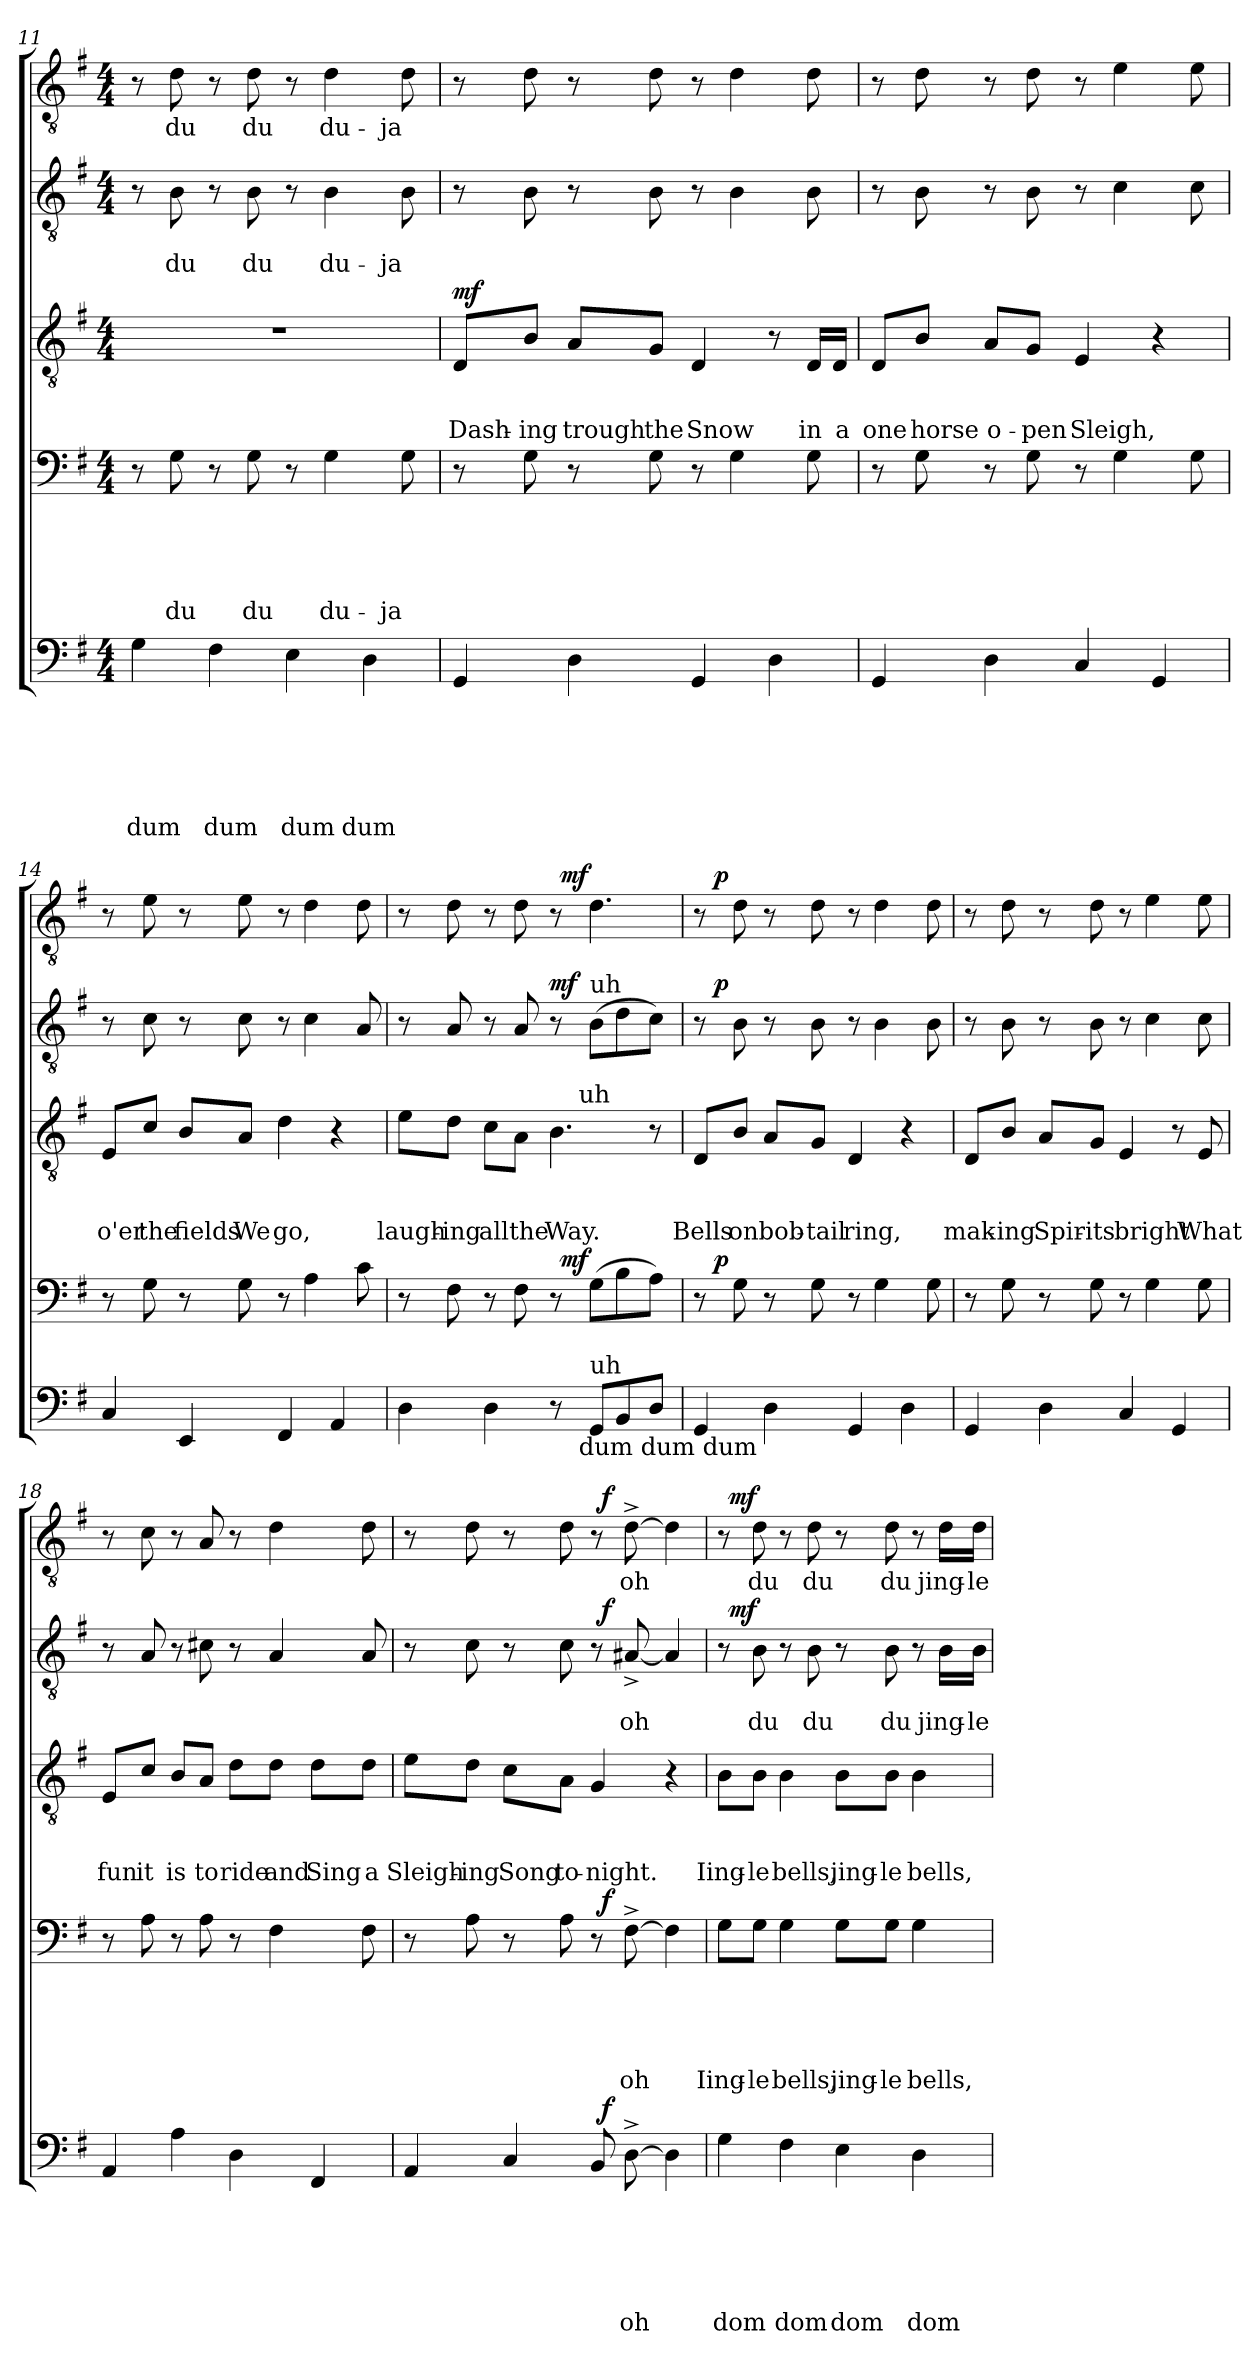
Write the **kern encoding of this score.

**kern	**text	**text	**text	**text	**text	**text	**dynam	**kern	**text	**text	**text	**text	**text	**dynam	**kern	**text	**text	**text	**dynam	**kern	**text	**text	**dynam	**kern	**text	**dynam
*part5	*part5	*part5	*part5	*part5	*part5	*part5	*part5	*part4	*part4	*part4	*part4	*part4	*part4	*part4	*part3	*part3	*part3	*part3	*part3	*part2	*part2	*part2	*part2	*part1	*part1	*part1
*staff5	*staff5	*staff5	*staff5	*staff5	*staff5	*staff5	*staff5	*staff4	*staff4	*staff4	*staff4	*staff4	*staff4	*staff4	*staff3	*staff3	*staff3	*staff3	*staff3	*staff2	*staff2	*staff2	*staff2	*staff1	*staff1	*staff1
*clefF4	*	*	*	*	*	*	*	*clefF4	*	*	*	*	*	*	*clefGv2	*	*	*	*	*clefGv2	*	*	*	*clefGv2	*	*
*k[f#]	*	*	*	*	*	*	*	*k[f#]	*	*	*	*	*	*	*k[f#]	*	*	*	*	*k[f#]	*	*	*	*k[f#]	*	*
*G:	*	*	*	*	*	*	*	*G:	*	*	*	*	*	*	*G:	*	*	*	*	*G:	*	*	*	*G:	*	*
*M4/4	*	*	*	*	*	*	*	*M4/4	*	*	*	*	*	*	*M4/4	*	*	*	*	*M4/4	*	*	*	*M4/4	*	*
=11	=11	=11	=11	=11	=11	=11	=11	=11	=11	=11	=11	=11	=11	=11	=11	=11	=11	=11	=11	=11	=11	=11	=11	=11	=11	=11
!	!	!	!	!	!	!LO:LY:b	!	!	!	!	!	!	!	!	!	!	!	!	!	!	!	!	!	!	!	!
4G\	.	.	.	.	.	dum	.	8r	.	.	.	.	.	.	1r	.	.	.	.	8r	.	.	.	8r	.	.
!	!	!	!	!	!	!	!	!	!	!	!	!	!LO:LY:b	!	!	!	!	!	!	!	!	!LO:LY:b	!	!	!LO:LY:b	!
.	.	.	.	.	.	.	.	8G\	.	.	.	.	du	.	.	.	.	.	.	8B\	.	du	.	8d\	du	.
!	!	!	!	!	!	!LO:LY:b	!	!	!	!	!	!	!	!	!	!	!	!	!	!	!	!	!	!	!	!
4F#\	.	.	.	.	.	dum	.	8r	.	.	.	.	.	.	.	.	.	.	.	8r	.	.	.	8r	.	.
!	!	!	!	!	!	!	!	!	!	!	!	!	!LO:LY:b	!	!	!	!	!	!	!	!	!LO:LY:b	!	!	!LO:LY:b	!
.	.	.	.	.	.	.	.	8G\	.	.	.	.	du	.	.	.	.	.	.	8B\	.	du	.	8d\	du	.
!	!	!	!	!	!	!LO:LY:b	!	!	!	!	!	!	!	!	!	!	!	!	!	!	!	!	!	!	!	!
4E\	.	.	.	.	.	dum	.	8r	.	.	.	.	.	.	.	.	.	.	.	8r	.	.	.	8r	.	.
!	!	!	!	!	!	!	!	!	!	!	!	!	!LO:LY:b	!	!	!	!	!	!	!	!	!LO:LY:b	!	!	!LO:LY:b	!
.	.	.	.	.	.	.	.	4G\	.	.	.	.	du-	.	.	.	.	.	.	4B\	.	du-	.	4d\	du-	.
!	!	!	!	!	!	!LO:LY:b	!	!	!	!	!	!	!	!	!	!	!	!	!	!	!	!	!	!	!	!
4D\	.	.	.	.	.	dum	.	.	.	.	.	.	.	.	.	.	.	.	.	.	.	.	.	.	.	.
!	!	!	!	!	!	!	!	!	!	!	!	!	!LO:LY:b	!	!	!	!	!	!	!	!	!LO:LY:b	!	!	!LO:LY:b	!
.	.	.	.	.	.	.	.	8G\	.	.	.	.	-ja	.	.	.	.	.	.	8B\	.	-ja	.	8d\	-ja	.
!!LO:LB:g=z
=12	=12	=12	=12	=12	=12	=12	=12	=12	=12	=12	=12	=12	=12	=12	=12	=12	=12	=12	=12	=12	=12	=12	=12	=12	=12	=12
!	!	!	!	!	!	!	!	!	!	!	!	!	!	!	!	!	!	!LO:LY:b	!LO:DY:a	!	!	!	!	!	!	!
4GG/	.	.	.	.	.	.	.	8r	.	.	.	.	.	.	8D/L	.	.	Dash-	mf	8r	.	.	.	8r	.	.
!	!	!	!	!	!	!	!	!	!	!	!	!	!	!	!	!	!	!LO:LY:b	!	!	!	!	!	!	!	!
.	.	.	.	.	.	.	.	8G\	.	.	.	.	.	.	8B/J	.	.	-ing	.	8B\	.	.	.	8d\	.	.
!	!	!	!	!	!	!	!	!	!	!	!	!	!	!	!	!	!	!LO:LY:b	!	!	!	!	!	!	!	!
4D\	.	.	.	.	.	.	.	8r	.	.	.	.	.	.	8A/L	.	.	trough	.	8r	.	.	.	8r	.	.
!	!	!	!	!	!	!	!	!	!	!	!	!	!	!	!	!	!	!LO:LY:b	!	!	!	!	!	!	!	!
.	.	.	.	.	.	.	.	8G\	.	.	.	.	.	.	8G/J	.	.	the	.	8B\	.	.	.	8d\	.	.
!	!	!	!	!	!	!	!	!	!	!	!	!	!	!	!	!	!	!LO:LY:b	!	!	!	!	!	!	!	!
4GG/	.	.	.	.	.	.	.	8r	.	.	.	.	.	.	4D/	.	.	Snow	.	8r	.	.	.	8r	.	.
.	.	.	.	.	.	.	.	4G\	.	.	.	.	.	.	.	.	.	.	.	4B\	.	.	.	4d\	.	.
4D\	.	.	.	.	.	.	.	.	.	.	.	.	.	.	8r	.	.	.	.	.	.	.	.	.	.	.
!	!	!	!	!	!	!	!	!	!	!	!	!	!	!	!	!	!	!LO:LY:b	!	!	!	!	!	!	!	!
.	.	.	.	.	.	.	.	8G\	.	.	.	.	.	.	16D/LL	.	.	in	.	8B\	.	.	.	8d\	.	.
!	!	!	!	!	!	!	!	!	!	!	!	!	!	!	!	!	!	!LO:LY:b	!	!	!	!	!	!	!	!
.	.	.	.	.	.	.	.	.	.	.	.	.	.	.	16D/JJ	.	.	a	.	.	.	.	.	.	.	.
=13	=13	=13	=13	=13	=13	=13	=13	=13	=13	=13	=13	=13	=13	=13	=13	=13	=13	=13	=13	=13	=13	=13	=13	=13	=13	=13
!	!	!	!	!	!	!	!	!	!	!	!	!	!	!	!	!	!	!LO:LY:b	!	!	!	!	!	!	!	!
4GG/	.	.	.	.	.	.	.	8r	.	.	.	.	.	.	8D/L	.	.	one	.	8r	.	.	.	8r	.	.
!	!	!	!	!	!	!	!	!	!	!	!	!	!	!	!	!	!	!LO:LY:b	!	!	!	!	!	!	!	!
.	.	.	.	.	.	.	.	8G\	.	.	.	.	.	.	8B/J	.	.	horse	.	8B\	.	.	.	8d\	.	.
!	!	!	!	!	!	!	!	!	!	!	!	!	!	!	!	!	!	!LO:LY:b	!	!	!	!	!	!	!	!
4D\	.	.	.	.	.	.	.	8r	.	.	.	.	.	.	8A/L	.	.	o-	.	8r	.	.	.	8r	.	.
!	!	!	!	!	!	!	!	!	!	!	!	!	!	!	!	!	!	!LO:LY:b	!	!	!	!	!	!	!	!
.	.	.	.	.	.	.	.	8G\	.	.	.	.	.	.	8G/J	.	.	-pen	.	8B\	.	.	.	8d\	.	.
!	!	!	!	!	!	!	!	!	!	!	!	!	!	!	!	!	!	!LO:LY:b	!	!	!	!	!	!	!	!
4C/	.	.	.	.	.	.	.	8r	.	.	.	.	.	.	4E/	.	.	Sleigh,	.	8r	.	.	.	8r	.	.
.	.	.	.	.	.	.	.	4G\	.	.	.	.	.	.	.	.	.	.	.	4c\	.	.	.	4e\	.	.
4GG/	.	.	.	.	.	.	.	.	.	.	.	.	.	.	4r	.	.	.	.	.	.	.	.	.	.	.
.	.	.	.	.	.	.	.	8G\	.	.	.	.	.	.	.	.	.	.	.	8c\	.	.	.	8e\	.	.
=14	=14	=14	=14	=14	=14	=14	=14	=14	=14	=14	=14	=14	=14	=14	=14	=14	=14	=14	=14	=14	=14	=14	=14	=14	=14	=14
!	!	!	!	!	!	!	!	!	!	!	!	!	!	!	!	!	!	!LO:LY:b	!	!	!	!	!	!	!	!
4C/	.	.	.	.	.	.	.	8r	.	.	.	.	.	.	8E/L	.	.	o'er	.	8r	.	.	.	8r	.	.
!	!	!	!	!	!	!	!	!	!	!	!	!	!	!	!	!	!	!LO:LY:b	!	!	!	!	!	!	!	!
.	.	.	.	.	.	.	.	8G\	.	.	.	.	.	.	8c/J	.	.	the	.	8c\	.	.	.	8e\	.	.
!	!	!	!	!	!	!	!	!	!	!	!	!	!	!	!	!	!	!LO:LY:b	!	!	!	!	!	!	!	!
4EE/	.	.	.	.	.	.	.	8r	.	.	.	.	.	.	8B/L	.	.	fields	.	8r	.	.	.	8r	.	.
!	!	!	!	!	!	!	!	!	!	!	!	!	!	!	!	!	!	!LO:LY:b	!	!	!	!	!	!	!	!
.	.	.	.	.	.	.	.	8G\	.	.	.	.	.	.	8A/J	.	.	We	.	8c\	.	.	.	8e\	.	.
!	!	!	!	!	!	!	!	!	!	!	!	!	!	!	!	!	!	!LO:LY:b	!	!	!	!	!	!	!	!
4FF#/	.	.	.	.	.	.	.	8r	.	.	.	.	.	.	4d\	.	.	go,	.	8r	.	.	.	8r	.	.
.	.	.	.	.	.	.	.	4A\	.	.	.	.	.	.	.	.	.	.	.	4c\	.	.	.	4d\	.	.
4AA/	.	.	.	.	.	.	.	.	.	.	.	.	.	.	4r	.	.	.	.	.	.	.	.	.	.	.
.	.	.	.	.	.	.	.	8c\	.	.	.	.	.	.	.	.	.	.	.	8A/	.	.	.	8d\	.	.
!!LO:PB:g=z
=15	=15	=15	=15	=15	=15	=15	=15	=15	=15	=15	=15	=15	=15	=15	=15	=15	=15	=15	=15	=15	=15	=15	=15	=15	=15	=15
!	!	!	!	!	!	!	!	!	!	!	!	!	!	!	!	!	!	!LO:LY:b	!	!	!	!	!	!	!	!
*^	*	*	*	*	*	*	*	*^	*	*	*	*	*	*	*^	*	*	*	*	*	*	*	*	*^	*	*
4D\	2ryy	.	.	.	.	.	.	.	8r	2ryy	.	.	.	.	.	.	8e\L	2ryy	.	.	laugh-	.	8r	.	.	.	8r	2ryy	.	.
!	!	!	!	!	!	!	!	!	!	!	!	!	!	!	!	!	!	!	!	!	!LO:LY:b	!	!	!	!	!	!	!	!	!
.	.	.	.	.	.	.	.	.	8F#\	.	.	.	.	.	.	.	8d\J	.	.	.	-ing	.	8A/	.	.	.	8d\	.	.	.
!	!	!	!	!	!	!	!	!	!	!	!	!	!	!	!	!	!	!	!	!	!LO:LY:b	!	!	!	!	!	!	!	!	!
4D\	.	.	.	.	.	.	.	.	8r	.	.	.	.	.	.	.	8c\L	.	.	.	all	.	8r	.	.	.	8r	.	.	.
!	!	!	!	!	!	!	!	!	!	!	!	!	!	!	!	!	!	!	!	!	!LO:LY:b	!	!	!	!	!	!	!	!	!
.	.	.	.	.	.	.	.	.	8F#\	.	.	.	.	.	.	.	8A\J	.	.	.	the	.	8A/	.	.	.	8d\	.	.	.
!	!	!	!	!	!	!	!	!	!	!	!	!	!	!	!	!	!	!	!	!	!LO:LY:b	!	!	!	!	!LO:DY:b	!	!	!	!
8r	16.ryy	.	.	.	.	.	.	.	8r	32ryy	.	.	.	.	.	.	4.B\	16.ryy	.	.	Way.	.	8r	.	.	mf	8r	32ryy	.	.
!	!	!	!	!	!	!	!	!	!	!	!	!	!	!	!	!LO:DY:a	!	!	!	!	!	!	!	!	!	!	!	!	!	!LO:DY:a
.	.	.	.	.	.	.	.	.	.	4...ryy	.	.	.	.	.	mf	.	.	.	.	.	.	.	.	.	.	.	4...ryy	.	mf
!	!	!	!	!	!	!	!	!	!	!	!	!	!	!	!	!	!	!LO:TX:a:t=uh	!	!	!	!	!	!	!	!	!	!	!	!
!	!LO:TX:b:t=dum dum dum	!	!	!	!	!	!	!	!	!	!	!	!	!	!	!	!	!	!	!	!	!	!	!	!	!	!	!	!	!
.	4ryy	.	.	.	.	.	.	.	.	.	.	.	.	.	.	.	.	4ryy	.	.	.	.	.	.	.	.	.	.	.	.
!	!	!	!	!	!	!	!	!	!	!	!	!	!	!	!	!	!	!	!	!	!	!	!LO:TX:a:t=uh	!	!	!	!	!	!	!
!LO:TX:a:t=uh	!	!	!	!	!	!	!	!	!	!	!	!	!	!	!	!	!	!	!	!	!	!	!	!	!	!	!	!	!	!
8GG/L	.	.	.	.	.	.	.	.	(>8G\L	.	.	.	.	.	.	.	.	.	.	.	.	.	(>8B\L	.	.	.	4.d\	.	.	.
8BB/	.	.	.	.	.	.	.	.	8B\	.	.	.	.	.	.	.	.	.	.	.	.	.	8d\	.	.	.	.	.	.	.
.	8ryy	.	.	.	.	.	.	.	.	.	.	.	.	.	.	.	.	8ryy	.	.	.	.	.	.	.	.	.	.	.	.
8D/J	.	.	.	.	.	.	.	.	8A\J)	.	.	.	.	.	.	.	8r	.	.	.	.	.	8c\J)	.	.	.	.	.	.	.
.	32ryy	.	.	.	.	.	.	.	.	.	.	.	.	.	.	.	.	32ryy	.	.	.	.	.	.	.	.	.	.	.	.
=16	=16	=16	=16	=16	=16	=16	=16	=16	=16	=16	=16	=16	=16	=16	=16	=16	=16	=16	=16	=16	=16	=16	=16	=16	=16	=16	=16	=16	=16	=16
!	!	!	!	!	!	!	!	!	!	!	!	!	!	!	!	!	!	!	!	!	!LO:LY:b	!	!	!	!	!	!	!	!	!
*v	*v	*	*	*	*	*	*	*	*	*	*	*	*	*	*	*	*v	*v	*	*	*	*	*^	*	*	*	*	*	*	*
4GG/	.	.	.	.	.	.	.	8r	16ryy	.	.	.	.	.	.	8D/L	.	.	Bells	.	8r	16ryy	.	.	.	8r	16ryy	.	.
!	!	!	!	!	!	!	!	!	!	!	!	!	!	!	!LO:DY:a	!	!	!	!	!	!	!	!	!	!LO:DY:a	!	!	!	!LO:DY:a
.	.	.	.	.	.	.	.	.	2...ryy	.	.	.	.	.	p	.	.	.	.	.	.	2...ryy	.	.	p	.	2...ryy	.	p
!	!	!	!	!	!	!	!	!	!	!	!	!	!	!	!	!	!	!	!LO:LY:b	!	!	!	!	!	!	!	!	!	!
.	.	.	.	.	.	.	.	8G\	.	.	.	.	.	.	.	8B/J	.	.	on	.	8B\	.	.	.	.	8d\	.	.	.
!	!	!	!	!	!	!	!	!	!	!	!	!	!	!	!	!	!	!	!LO:LY:b	!	!	!	!	!	!	!	!	!	!
4D\	.	.	.	.	.	.	.	8r	.	.	.	.	.	.	.	8A/L	.	.	bob-	.	8r	.	.	.	.	8r	.	.	.
!	!	!	!	!	!	!	!	!	!	!	!	!	!	!	!	!	!	!	!LO:LY:b:rj	!	!	!	!	!	!	!	!	!	!
.	.	.	.	.	.	.	.	8G\	.	.	.	.	.	.	.	8G/J	.	.	-tail	.	8B\	.	.	.	.	8d\	.	.	.
!	!	!	!	!	!	!	!	!	!	!	!	!	!	!	!	!	!	!	!LO:LY:b	!	!	!	!	!	!	!	!	!	!
4GG/	.	.	.	.	.	.	.	8r	.	.	.	.	.	.	.	4D/	.	.	ring,	.	8r	.	.	.	.	8r	.	.	.
.	.	.	.	.	.	.	.	4G\	.	.	.	.	.	.	.	.	.	.	.	.	4B\	.	.	.	.	4d\	.	.	.
4D\	.	.	.	.	.	.	.	.	.	.	.	.	.	.	.	4r	.	.	.	.	.	.	.	.	.	.	.	.	.
.	.	.	.	.	.	.	.	8G\	.	.	.	.	.	.	.	.	.	.	.	.	8B\	.	.	.	.	8d\	.	.	.
=17	=17	=17	=17	=17	=17	=17	=17	=17	=17	=17	=17	=17	=17	=17	=17	=17	=17	=17	=17	=17	=17	=17	=17	=17	=17	=17	=17	=17	=17
!	!	!	!	!	!	!	!	!	!	!	!	!	!	!	!	!	!	!	!LO:LY:b	!	!	!	!	!	!	!	!	!	!
*	*	*	*	*	*	*	*	*	*	*	*	*	*	*	*	*	*	*	*	*	*v	*v	*	*	*	*	*	*	*
*	*	*	*	*	*	*	*	*v	*v	*	*	*	*	*	*	*	*	*	*	*	*	*	*	*	*v	*v	*	*
4GG/	.	.	.	.	.	.	.	8r	.	.	.	.	.	.	8D/L	.	.	mak-	.	8r	.	.	.	8r	.	.
!	!	!	!	!	!	!	!	!	!	!	!	!	!	!	!	!	!	!LO:LY:b	!	!	!	!	!	!	!	!
.	.	.	.	.	.	.	.	8G\	.	.	.	.	.	.	8B/J	.	.	-ing	.	8B\	.	.	.	8d\	.	.
!	!	!	!	!	!	!	!	!	!	!	!	!	!	!	!	!	!	!LO:LY:b	!	!	!	!	!	!	!	!
4D\	.	.	.	.	.	.	.	8r	.	.	.	.	.	.	8A/L	.	.	Spir-	.	8r	.	.	.	8r	.	.
!	!	!	!	!	!	!	!	!	!	!	!	!	!	!	!	!	!	!LO:LY:b:rj	!	!	!	!	!	!	!	!
.	.	.	.	.	.	.	.	8G\	.	.	.	.	.	.	8G/J	.	.	-its	.	8B\	.	.	.	8d\	.	.
!	!	!	!	!	!	!	!	!	!	!	!	!	!	!	!	!	!	!LO:LY:b	!	!	!	!	!	!	!	!
4C/	.	.	.	.	.	.	.	8r	.	.	.	.	.	.	4E/	.	.	bright	.	8r	.	.	.	8r	.	.
.	.	.	.	.	.	.	.	4G\	.	.	.	.	.	.	.	.	.	.	.	4c\	.	.	.	4e\	.	.
4GG/	.	.	.	.	.	.	.	.	.	.	.	.	.	.	8r	.	.	.	.	.	.	.	.	.	.	.
!	!	!	!	!	!	!	!	!	!	!	!	!	!	!	!	!	!	!LO:LY:b	!	!	!	!	!	!	!	!
.	.	.	.	.	.	.	.	8G\	.	.	.	.	.	.	8E/	.	.	What	.	8c\	.	.	.	8e\	.	.
!!LO:LB:g=z
=18	=18	=18	=18	=18	=18	=18	=18	=18	=18	=18	=18	=18	=18	=18	=18	=18	=18	=18	=18	=18	=18	=18	=18	=18	=18	=18
!	!	!	!	!	!	!	!	!	!	!	!	!	!	!	!	!	!	!LO:LY:b	!	!	!	!	!	!	!	!
4AA/	.	.	.	.	.	.	.	8r	.	.	.	.	.	.	8E/L	.	.	fun	.	8r	.	.	.	8r	.	.
!	!	!	!	!	!	!	!	!	!	!	!	!	!	!	!	!	!	!LO:LY:b	!	!	!	!	!	!	!	!
.	.	.	.	.	.	.	.	8A\	.	.	.	.	.	.	8c/J	.	.	it	.	8A/	.	.	.	8c\	.	.
!	!	!	!	!	!	!	!	!	!	!	!	!	!	!	!	!	!	!LO:LY:b	!	!	!	!	!	!	!	!
4A\	.	.	.	.	.	.	.	8r	.	.	.	.	.	.	8B/L	.	.	is	.	8r	.	.	.	8r	.	.
!	!	!	!	!	!	!	!	!	!	!	!	!	!	!	!	!	!	!LO:LY:b	!	!	!	!	!	!	!	!
.	.	.	.	.	.	.	.	8A\	.	.	.	.	.	.	8A/J	.	.	to	.	8c#X\	.	.	.	8A/	.	.
!	!	!	!	!	!	!	!	!	!	!	!	!	!	!	!	!	!	!LO:LY:b	!	!	!	!	!	!	!	!
4D\	.	.	.	.	.	.	.	8r	.	.	.	.	.	.	8d\L	.	.	ride	.	8r	.	.	.	8r	.	.
!	!	!	!	!	!	!	!	!	!	!	!	!	!	!	!	!	!	!LO:LY:b	!	!	!	!	!	!	!	!
.	.	.	.	.	.	.	.	4F#\	.	.	.	.	.	.	8d\J	.	.	and	.	4A/	.	.	.	4d\	.	.
!	!	!	!	!	!	!	!	!	!	!	!	!	!	!	!	!	!	!LO:LY:b	!	!	!	!	!	!	!	!
4FF#/	.	.	.	.	.	.	.	.	.	.	.	.	.	.	8d\L	.	.	Sing	.	.	.	.	.	.	.	.
!	!	!	!	!	!	!	!	!	!	!	!	!	!	!	!	!	!	!LO:LY:b	!	!	!	!	!	!	!	!
.	.	.	.	.	.	.	.	8F#\	.	.	.	.	.	.	8d\J	.	.	a	.	8A/	.	.	.	8d\	.	.
=19	=19	=19	=19	=19	=19	=19	=19	=19	=19	=19	=19	=19	=19	=19	=19	=19	=19	=19	=19	=19	=19	=19	=19	=19	=19	=19
!	!	!	!	!	!	!	!	!	!	!	!	!	!	!	!	!	!	!LO:LY:b	!	!	!	!	!	!	!	!
*^	*	*	*	*	*	*	*	*^	*	*	*	*	*	*	*	*	*	*	*	*^	*	*	*	*^	*	*
4AA/	2ryy	.	.	.	.	.	.	.	8r	2ryy	.	.	.	.	.	.	8e\L	.	.	Sleigh-	.	8r	2ryy	.	.	.	8r	2ryy	.	.
!	!	!	!	!	!	!	!	!	!	!	!	!	!	!	!	!	!	!	!	!LO:LY:b	!	!	!	!	!	!	!	!	!	!
.	.	.	.	.	.	.	.	.	8A\	.	.	.	.	.	.	.	8d\J	.	.	-ing	.	8c\	.	.	.	.	8d\	.	.	.
!	!	!	!	!	!	!	!	!	!	!	!	!	!	!	!	!	!	!	!	!LO:LY:b	!	!	!	!	!	!	!	!	!	!
4C/	.	.	.	.	.	.	.	.	8r	.	.	.	.	.	.	.	8c\L	.	.	Song	.	8r	.	.	.	.	8r	.	.	.
!	!	!	!	!	!	!	!	!	!	!	!	!	!	!	!	!	!	!	!	!LO:LY:b	!	!	!	!	!	!	!	!	!	!
.	.	.	.	.	.	.	.	.	8A\	.	.	.	.	.	.	.	8A\J	.	.	to-	.	8c\	.	.	.	.	8d\	.	.	.
!	!	!	!	!	!	!	!	!	!	!	!	!	!	!	!	!	!	!	!	!LO:LY:b	!	!	!	!	!	!	!	!	!	!
8BB/	32ryy	.	.	.	.	.	.	.	8r	32ryy	.	.	.	.	.	.	4G/	.	.	-night.	.	8r	32ryy	.	.	.	8r	32ryy	.	.
!	!	!	!	!	!	!	!	!LO:DY:a	!	!	!	!	!	!	!	!LO:DY:a	!	!	!	!	!	!	!	!	!	!LO:DY:a	!	!	!	!LO:DY:a
.	4...ryy	.	.	.	.	.	.	f	.	4...ryy	.	.	.	.	.	f	.	.	.	.	.	.	4...ryy	.	.	f	.	4...ryy	.	f
!	!	!	!	!	!	!	!LO:LY:b	!	!	!	!	!	!	!	!LO:LY:b	!	!	!	!	!	!	!	!	!	!LO:LY:b	!	!	!	!LO:LY:b	!
[>8D^>\	.	.	.	.	.	.	oh	.	[>8F#^>\	.	.	.	.	.	oh	.	.	.	.	.	.	[<8A#X^</	.	.	oh	.	[>8d^>\	.	oh	.
4D\]	.	.	.	.	.	.	.	.	4F#\]	.	.	.	.	.	.	.	4r	.	.	.	.	4A#/]	.	.	.	.	4d\]	.	.	.
=20	=20	=20	=20	=20	=20	=20	=20	=20	=20	=20	=20	=20	=20	=20	=20	=20	=20	=20	=20	=20	=20	=20	=20	=20	=20	=20	=20	=20	=20	=20
!	!	!	!	!	!	!	!LO:LY:b	!	!	!	!	!	!	!	!LO:LY:b	!	!	!	!	!LO:LY:b	!	!	!	!	!	!	!	!	!	!
*v	*v	*	*	*	*	*	*	*	*	*	*	*	*	*	*	*	*	*	*	*	*	*	*	*	*	*	*	*	*	*
*	*	*	*	*	*	*	*	*v	*v	*	*	*	*	*	*	*	*	*	*	*	*	*	*	*	*	*	*	*	*
4G\	.	.	.	.	.	dom	.	8G\L	.	.	.	.	Iing-	.	8B\L	.	.	Iing-	.	8r	32ryy	.	.	.	8r	32ryy	.	.
!	!	!	!	!	!	!	!	!	!	!	!	!	!	!	!	!	!	!	!	!	!	!	!	!LO:DY:b	!	!	!	!LO:DY:b
.	.	.	.	.	.	.	.	.	.	.	.	.	.	.	.	.	.	.	.	.	2ryy	.	.	mf	.	2ryy	.	mf
!	!	!	!	!	!	!	!	!	!	!	!	!	!LO:LY:b:rj	!	!	!	!	!LO:LY:b:rj	!	!	!	!	!LO:LY:b	!	!	!	!LO:LY:b	!
.	.	.	.	.	.	.	.	8G\J	.	.	.	.	-le	.	8B\J	.	.	-le	.	8B\	.	.	du	.	8d\	.	du	.
!	!	!	!	!	!	!LO:LY:b	!	!	!	!	!	!	!LO:LY:b	!	!	!	!	!LO:LY:b	!	!	!	!	!	!	!	!	!	!
4F#\	.	.	.	.	.	dom	.	4G\	.	.	.	.	bells,	.	4B\	.	.	bells,	.	8r	.	.	.	.	8r	.	.	.
!	!	!	!	!	!	!	!	!	!	!	!	!	!	!	!	!	!	!	!	!	!	!	!LO:LY:b	!	!	!	!LO:LY:b	!
.	.	.	.	.	.	.	.	.	.	.	.	.	.	.	.	.	.	.	.	8B\	.	.	du	.	8d\	.	du	.
!	!	!	!	!	!	!LO:LY:b	!	!	!	!	!	!	!LO:LY:b	!	!	!	!	!LO:LY:b	!	!	!	!	!	!	!	!	!	!
4E\	.	.	.	.	.	dom	.	8G\L	.	.	.	.	jing-	.	8B\L	.	.	jing-	.	8r	.	.	.	.	8r	.	.	.
.	.	.	.	.	.	.	.	.	.	.	.	.	.	.	.	.	.	.	.	.	4...ryy	.	.	.	.	4...ryy	.	.
!	!	!	!	!	!	!	!	!	!	!	!	!	!LO:LY:b:rj	!	!	!	!	!LO:LY:b:rj	!	!	!	!	!LO:LY:b	!	!	!	!LO:LY:b	!
.	.	.	.	.	.	.	.	8G\J	.	.	.	.	-le	.	8B\J	.	.	-le	.	8B\	.	.	du	.	8d\	.	du	.
!	!	!	!	!	!	!LO:LY:b	!	!	!	!	!	!	!LO:LY:b	!	!	!	!	!LO:LY:b	!	!	!	!	!	!	!	!	!	!
4D\	.	.	.	.	.	dom	.	4G\	.	.	.	.	bells,	.	4B\	.	.	bells,	.	8r	.	.	.	.	8r	.	.	.
!	!	!	!	!	!	!	!	!	!	!	!	!	!	!	!	!	!	!	!	!	!	!	!LO:LY:b	!	!	!	!LO:LY:b	!
.	.	.	.	.	.	.	.	.	.	.	.	.	.	.	.	.	.	.	.	16B\LL	.	.	jing-	.	16d\LL	.	jing-	.
!	!	!	!	!	!	!	!	!	!	!	!	!	!	!	!	!	!	!	!	!	!	!	!LO:LY:b:rj	!	!	!	!LO:LY:b:rj	!
.	.	.	.	.	.	.	.	.	.	.	.	.	.	.	.	.	.	.	.	16B\JJ	.	.	-le	.	16d\JJ	.	-le	.
*	*	*	*	*	*	*	*	*	*	*	*	*	*	*	*	*	*	*	*	*v	*v	*	*	*	*	*	*	*
*	*	*	*	*	*	*	*	*	*	*	*	*	*	*	*	*	*	*	*	*	*	*	*	*v	*v	*	*
=	=	=	=	=	=	=	=	=	=	=	=	=	=	=	=	=	=	=	=	=	=	=	=	=	=	=
*-	*-	*-	*-	*-	*-	*-	*-	*-	*-	*-	*-	*-	*-	*-	*-	*-	*-	*-	*-	*-	*-	*-	*-	*-	*-	*-
